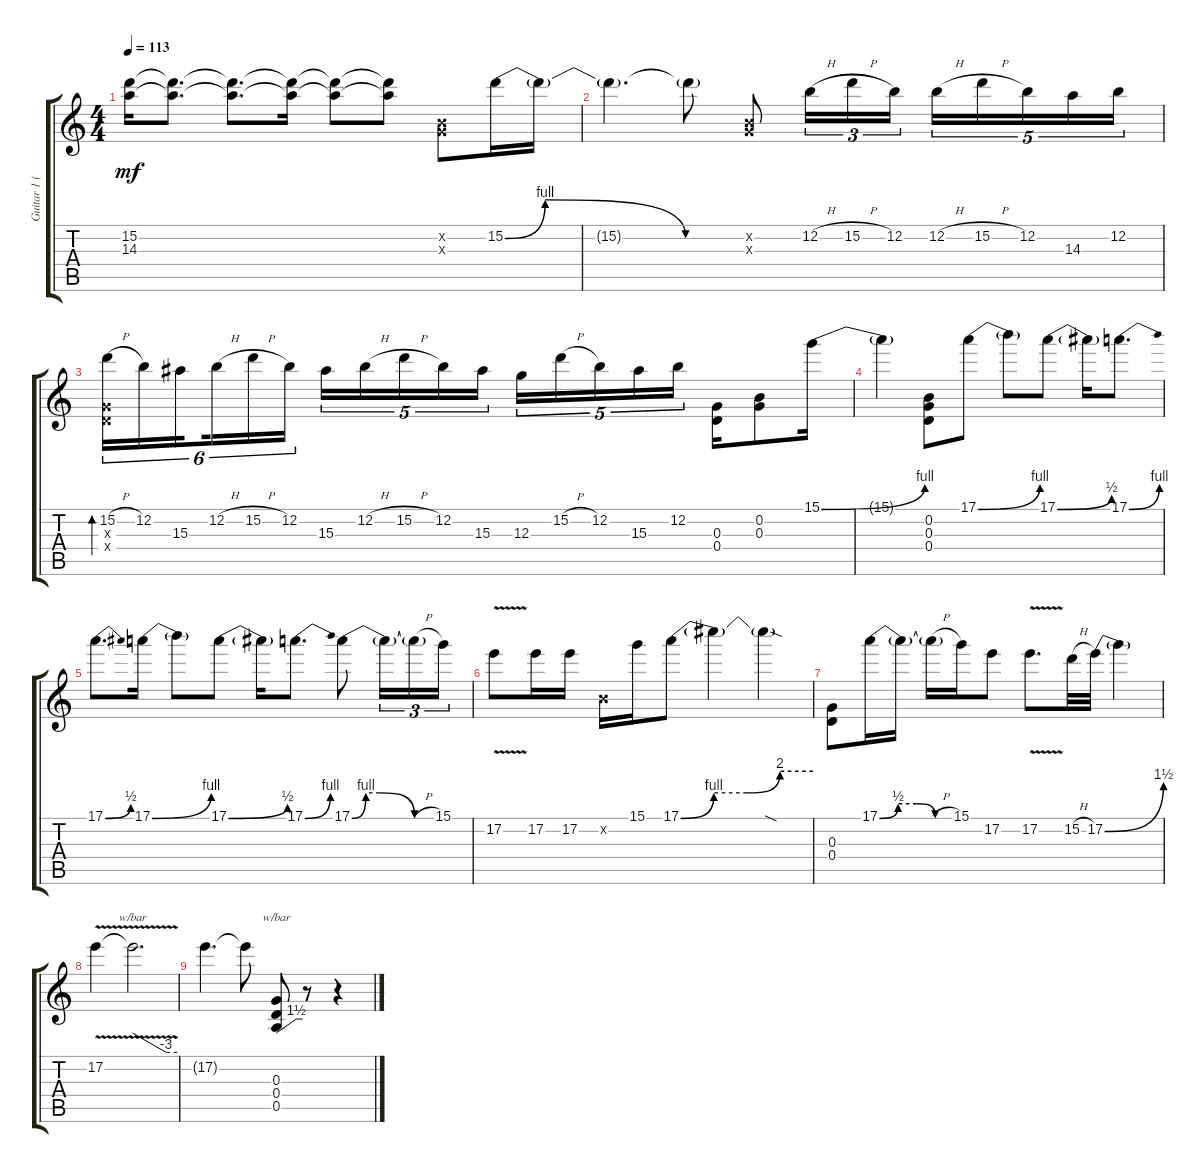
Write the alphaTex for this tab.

\track ("Guitar 1 (Clean)" "Guitar 1 (") {instrument electricguitarclean}
\staff {score tabs}
\tuning (E4 B3 G3 D3 A2 E2) {hide}
\ts (4 4)
\tempo 113
\clef g2
\ks c
(15.2{t} 14.3{t}).16{dy mf} (15.2{t} 14.3{t}).8{d} (15.2{t} 14.3{t}).8{d} (15.2{t} 14.3{t}).16 (15.2{t} 14.3{t}).8 (15.2{t} 14.3{t}).8 (0.2{x} 0.3{x}).8 15.2{be (custom 0 0 10 4 45 0 60 0)}.16 15.2{t}.16 |
15.2{t}.4{d} 15.2{t}.8 (0.2{x} 0.3{x}).8 12.2{h}.16{tu (3 2)} 15.2{h}.16{tu (3 2)} 12.2.16{tu (3 2)} 12.2{h}.16{tu (5 4)} 15.2{h}.16{tu (5 4)} 12.2.16{tu (5 4)} 14.3.16{tu (5 4)} 12.2.16{tu (5 4)} |
(15.2{h} 0.3{x} 0.4{x}).16{tu (6 4) bd 240} 12.2.16{tu (6 4)} 15.3.16{tu (6 4) beam splitsecondary} 12.2{h}.16{tu (6 4)} 15.2{h}.16{tu (6 4)} 12.2.16{tu (6 4)} 15.3.16{tu (5 4)} 12.2{h}.16{tu (5 4)} 15.2{h}.16{tu (5 4)} 12.2.16{tu (5 4)} 15.3.16{tu (5 4)} 12.3.16{tu (5 4)} 15.2{h}.16{tu (5 4)} 12.2.16{tu (5 4)} 15.3.16{tu (5 4)} 12.2.16{tu (5 4)} (0.3 0.4).16 (0.2 0.3).8 15.1{be (bend 0 0 60 4)}.16 |
15.1{t}.4 (0.2 0.3 0.4).8 17.1{be (bend 0 0 60 4)}.8 17.1{t}.8 17.1{be (bend 0 0 60 2)}.8 17.1{t}.16 17.1{be (bend 0 0 60 4)}.8{d} |
17.1{be (bend 0 0 60 2)}.8{d} 17.1{be (bend 0 0 60 4)}.16 17.1{t}.8 17.1{be (bend 0 0 60 2)}.8 17.1{t}.16 17.1{be (bend 0 0 60 4)}.8{d} 17.1{be (custom 0 0 10 4 20 4 45 0 60 0)}.8 17.1{t}.16{tu (3 2)} 17.1{h t}.16{tu (3 2)} 15.1.16{tu (3 2)} |
17.2{v}.8 17.2.16 17.2.16 0.2{x}.16 15.1.16 17.1{be (custom 0 0 15 4 30 4 45 8 60 8)}.8 17.1{t}.4 17.1{sod t}.4 |
(0.3 0.4).8 17.1{be (custom 0 0 15 2 30 2 45 0 60 0)}.16 17.1{t}.16 17.1{h t}.16 15.1.16 17.2.8 17.2{v}.8{d} 15.2{h}.32 17.2{be (bend 0 0 60 6)}.32 17.2{t}.4 |
17.2{v}.4 17.2{t}.2{d tbe (custom default 0 0 45 -12 60 -12)} |
17.2{t}.4{d} 17.2{t}.8 (0.3 0.4 0.5).8{tbe (custom default 0 0 45 6 60 6)} r.8 r.4
